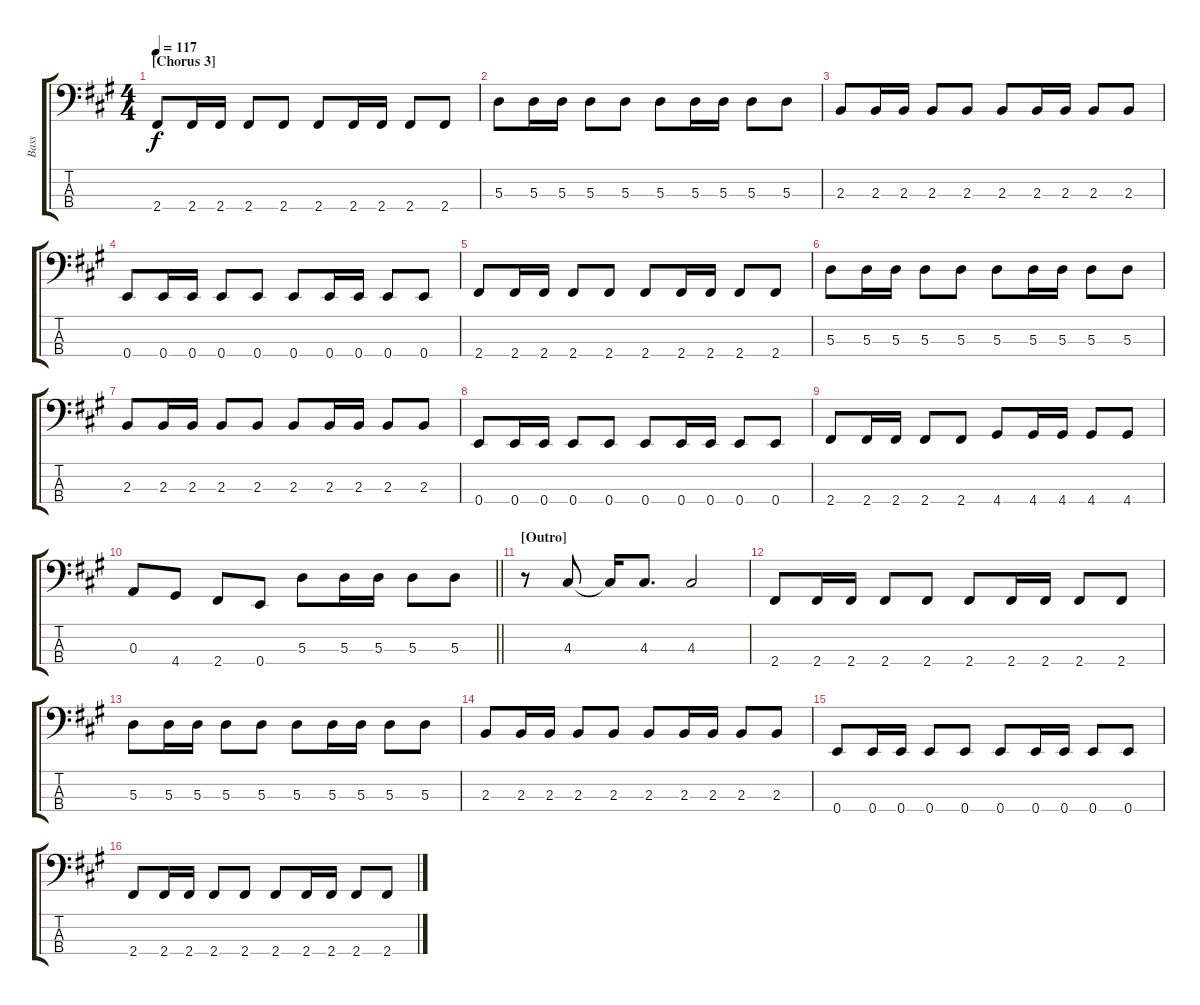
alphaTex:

\track ("Bass" "Bass") {instrument electricbassfinger}
\staff {score tabs}
\tuning (G2 D2 A1 E1) {hide}
\ts (4 4)
\section ("" "[Chorus 3]")
\tempo 117
\clef f4
\ks a
2.4.8{dy f} 2.4.16 2.4.16 2.4.8 2.4.8 2.4.8 2.4.16 2.4.16 2.4.8 2.4.8 |
5.3.8 5.3.16 5.3.16 5.3.8 5.3.8 5.3.8 5.3.16 5.3.16 5.3.8 5.3.8 |
2.3.8 2.3.16 2.3.16 2.3.8 2.3.8 2.3.8 2.3.16 2.3.16 2.3.8 2.3.8 |
0.4.8 0.4.16 0.4.16 0.4.8 0.4.8 0.4.8 0.4.16 0.4.16 0.4.8 0.4.8 |
2.4.8 2.4.16 2.4.16 2.4.8 2.4.8 2.4.8 2.4.16 2.4.16 2.4.8 2.4.8 |
5.3.8 5.3.16 5.3.16 5.3.8 5.3.8 5.3.8 5.3.16 5.3.16 5.3.8 5.3.8 |
2.3.8 2.3.16 2.3.16 2.3.8 2.3.8 2.3.8 2.3.16 2.3.16 2.3.8 2.3.8 |
0.4.8 0.4.16 0.4.16 0.4.8 0.4.8 0.4.8 0.4.16 0.4.16 0.4.8 0.4.8 |
2.4.8 2.4.16 2.4.16 2.4.8 2.4.8 4.4.8 4.4.16 4.4.16 4.4.8 4.4.8 |
\barLineRight lightlight
0.3.8 4.4.8 2.4.8 0.4.8 5.3.8 5.3.16 5.3.16 5.3.8 5.3.8 |
\section ("" "[Outro]")
r.8 4.3.8 4.3{t}.16 4.3.8{d} 4.3.2 |
2.4.8 2.4.16 2.4.16 2.4.8 2.4.8 2.4.8 2.4.16 2.4.16 2.4.8 2.4.8 |
5.3.8 5.3.16 5.3.16 5.3.8 5.3.8 5.3.8 5.3.16 5.3.16 5.3.8 5.3.8 |
2.3.8 2.3.16 2.3.16 2.3.8 2.3.8 2.3.8 2.3.16 2.3.16 2.3.8 2.3.8 |
0.4.8 0.4.16 0.4.16 0.4.8 0.4.8 0.4.8 0.4.16 0.4.16 0.4.8 0.4.8 |
2.4.8 2.4.16 2.4.16 2.4.8 2.4.8 2.4.8 2.4.16 2.4.16 2.4.8 2.4.8
